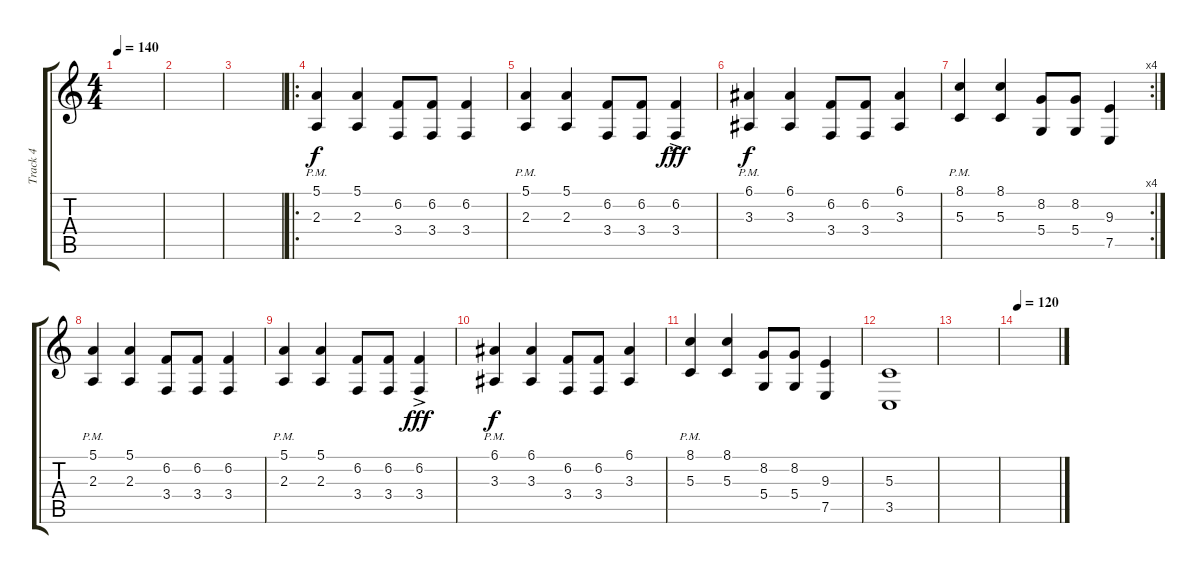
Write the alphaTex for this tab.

\track ("Track 4" "Track 4") {instrument brasssection}
\staff {score tabs}
\tuning (E4 B3 G3 D3 A2 E2) {hide}
\ts (4 4)
\tempo 140
\clef g2
\ks c
|
|
|
\ro
(5.1{pm} 2.3).4 (5.1 2.3).4 (6.2 3.4).8 (6.2 3.4).8 (6.2 3.4).4 |
(5.1{pm} 2.3).4 (5.1 2.3).4 (6.2 3.4).8 (6.2 3.4).8 (6.2{ac} 3.4).4{dy fff} |
(6.1{pm} 3.3).4{dy f} (6.1 3.3).4 (6.2 3.4).8 (6.2 3.4).8 (6.1 3.3).4 |
\rc 4
(8.1{pm} 5.3).4 (8.1 5.3).4 (8.2 5.4).8 (8.2 5.4).8 (9.3 7.5).4 |
(5.1{pm} 2.3).4 (5.1 2.3).4 (6.2 3.4).8 (6.2 3.4).8 (6.2 3.4).4 |
(5.1{pm} 2.3).4 (5.1 2.3).4 (6.2 3.4).8 (6.2 3.4).8 (6.2{ac} 3.4).4{dy fff} |
(6.1{pm} 3.3).4{dy f} (6.1 3.3).4 (6.2 3.4).8 (6.2 3.4).8 (6.1 3.3).4 |
(8.1{pm} 5.3).4 (8.1 5.3).4 (8.2 5.4).8 (8.2 5.4).8 (9.3 7.5).4 |
(5.3 3.5).1{volume 0} |
|
\tempo 120
